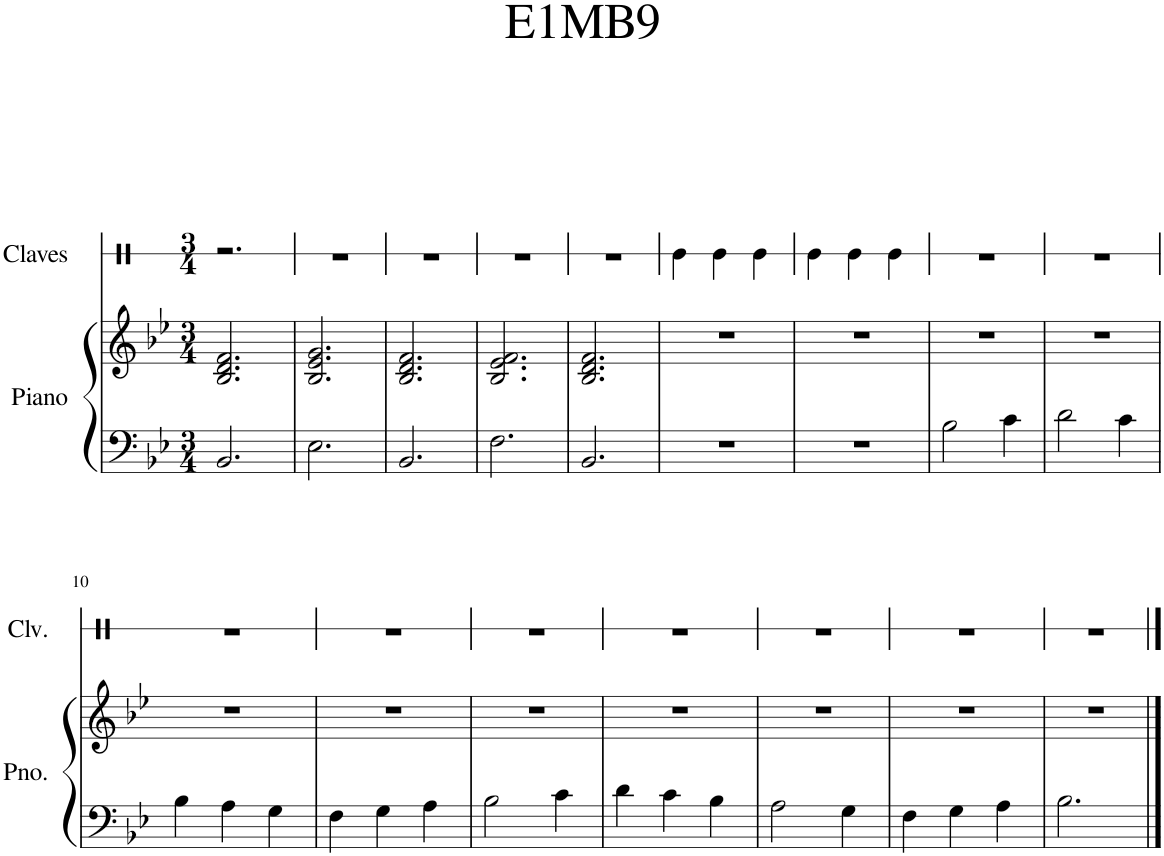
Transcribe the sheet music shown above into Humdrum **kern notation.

**kern	**kern	**kern
*part2	*part2	*part1
*staff3	*staff2	*staff1
*I"Piano	*	*I"Claves
*I'Pno.	*	*I'Clv.
*	*	*stria1
*clefF4	*clefG2	*clefX
*k[b-e-]	*k[b-e-]	*k[]
*M3/4	*M3/4	*M3/4
=1	=1	=1
2.BB-/	2.B-/ 2.d/ 2.f/	2.r
=2	=2	=2
2.E-\	2.B-/ 2.e-/ 2.g/	2.r
=3	=3	=3
2.BB-/	2.B-/ 2.d/ 2.f/	2.r
=4	=4	=4
2.F\	2.B-/ 2.e-/ 2.f/	2.r
=5	=5	=5
2.BB-/	2.B-/ 2.d/ 2.f/	2.r
=6	=6	=6
2.r	2.r	4Re\
.	.	4Re\
.	.	4Re\
=7	=7	=7
2.r	2.r	4Re\
.	.	4Re\
.	.	4Re\
=8	=8	=8
2B-\	2.r	2.r
4c\	.	.
=9	=9	=9
2d\	2.r	2.r
4c\	.	.
!!LO:LB:g=z
=10	=10	=10
4B-\	2.r	2.r
4A\	.	.
4G\	.	.
=11	=11	=11
4F\	2.r	2.r
4G\	.	.
4A\	.	.
=12	=12	=12
2B-\	2.r	2.r
4c\	.	.
=13	=13	=13
4d\	2.r	2.r
4c\	.	.
4B-\	.	.
=14	=14	=14
2A\	2.r	2.r
4G\	.	.
=15	=15	=15
4F\	2.r	2.r
4G\	.	.
4A\	.	.
=16	=16	=16
2.B-\	2.r	2.r
==	==	==
*-	*-	*-
